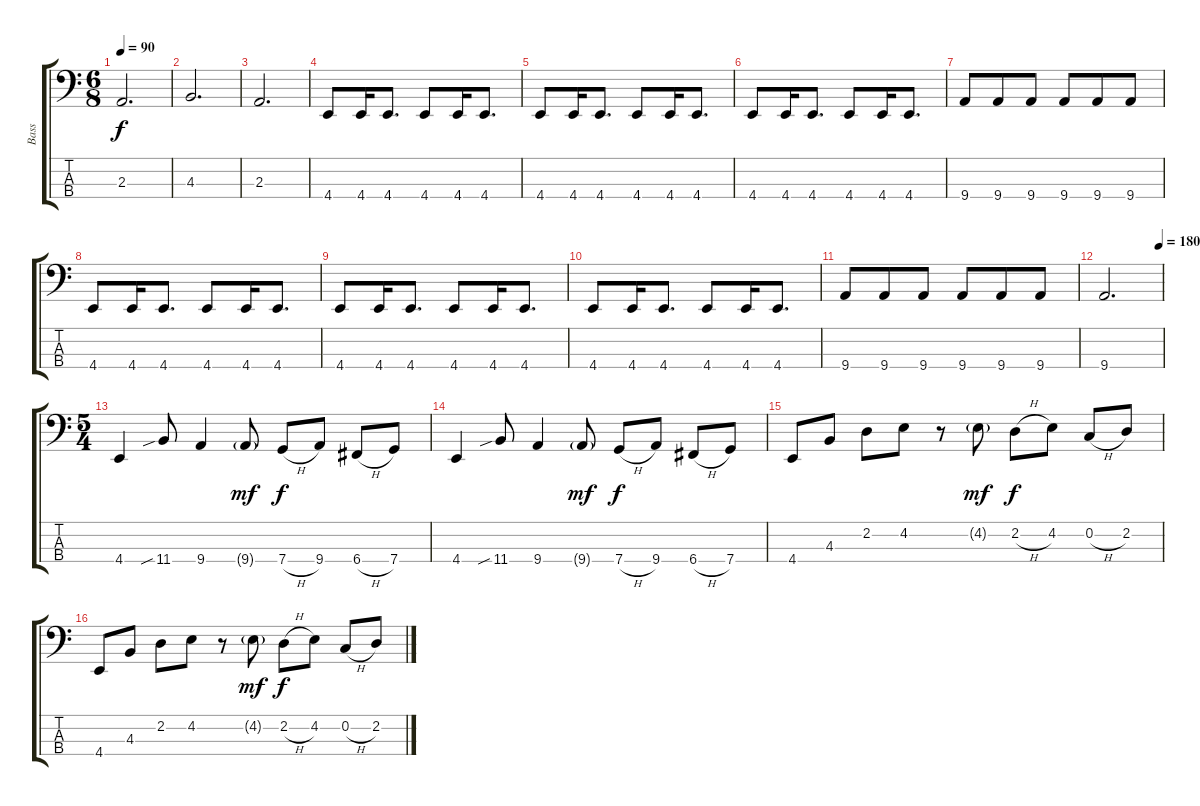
\track ("Bass" "Bass") {instrument electricbassfinger}
\staff {score tabs}
\tuning (F2 C2 G1 C1) {hide}
\ts (6 8)
\tempo 90
\clef f4
\ks c
2.3.2{d dy f} |
4.3.2{d} |
2.3.2{d} |
4.4.8{volume 16 instrument electricbassfinger} 4.4.16 4.4.8{d} 4.4.8 4.4.16 4.4.8{d} |
4.4.8 4.4.16 4.4.8{d} 4.4.8 4.4.16 4.4.8{d} |
4.4.8 4.4.16 4.4.8{d} 4.4.8 4.4.16 4.4.8{d} |
9.4.8 9.4.8 9.4.8 9.4.8 9.4.8 9.4.8 |
4.4.8 4.4.16 4.4.8{d} 4.4.8 4.4.16 4.4.8{d} |
4.4.8 4.4.16 4.4.8{d} 4.4.8 4.4.16 4.4.8{d} |
4.4.8 4.4.16 4.4.8{d} 4.4.8 4.4.16 4.4.8{d} |
9.4.8 9.4.8 9.4.8 9.4.8 9.4.8 9.4.8 |
\tempo (180 0.9583333333333334)
9.4.2{d} |
\ts (5 4)
4.4.4 11.4{sib}.8 9.4.4 9.4{g}.8{dy mf} 7.4{h}.8{dy f} 9.4.8 6.4{h}.8 7.4.8 |
4.4.4 11.4{sib}.8 9.4.4 9.4{g}.8{dy mf} 7.4{h}.8{dy f} 9.4.8 6.4{h}.8 7.4.8 |
4.4.8{volume 11 instrument fretlessbass} 4.3.8 2.2.8 4.2.8 r.8 4.2{g}.8{dy mf} 2.2{h}.8{dy f} 4.2.8 0.2{h}.8 2.2.8 |
4.4.8 4.3.8 2.2.8 4.2.8 r.8 4.2{g}.8{dy mf} 2.2{h}.8{dy f} 4.2.8 0.2{h}.8 2.2.8
